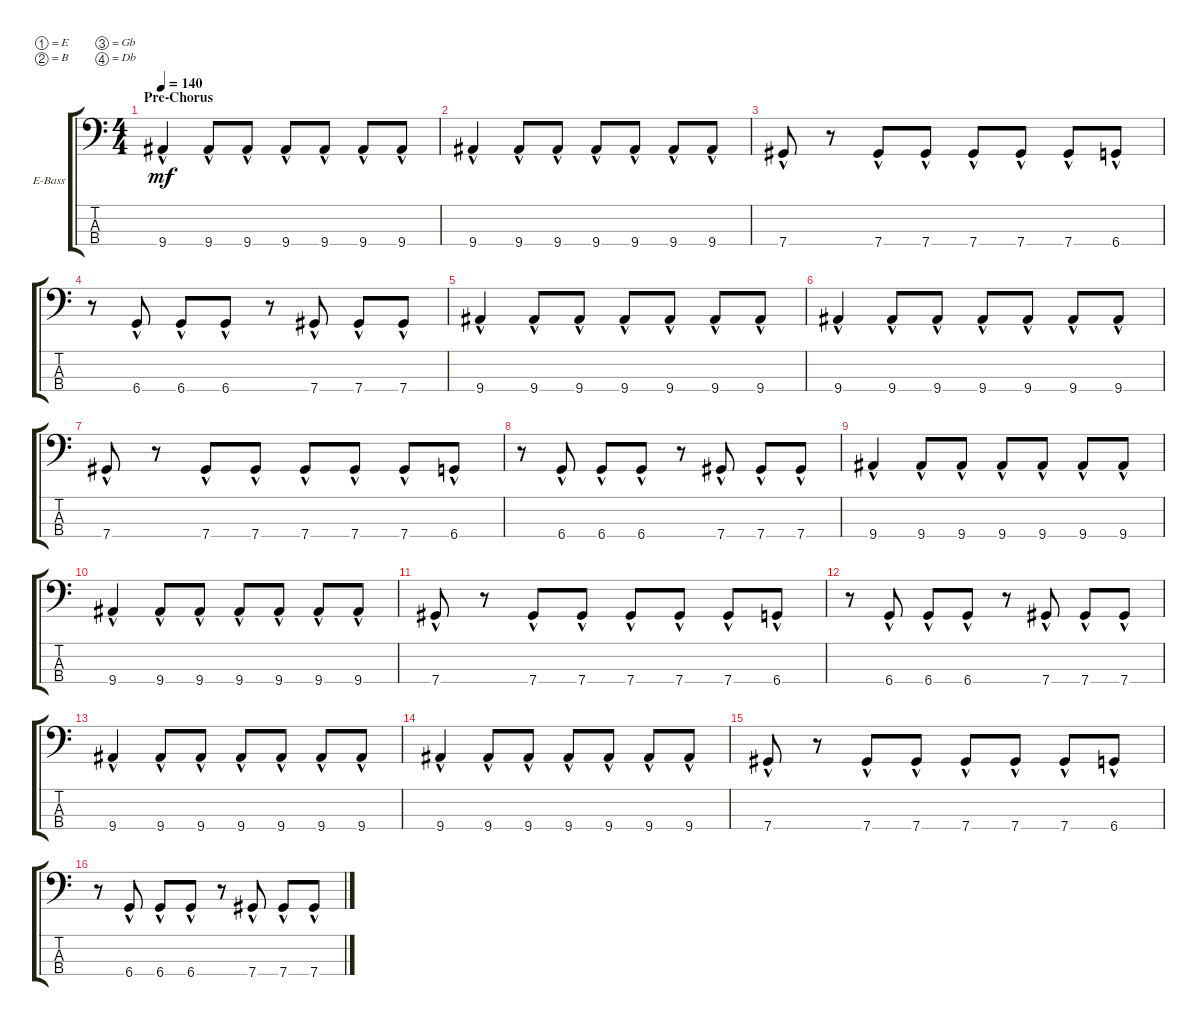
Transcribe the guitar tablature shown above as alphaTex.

\bracketExtendMode groupsimilarinstruments
\firstSystemTrackNameOrientation horizontal
\otherSystemsTrackNameOrientation horizontal
\track ("Alex" "E-Bass") {instrument electricbassfinger}
\staff {score tabs}
\tuning (E2 B1 Gb1 Db1)
\ts (4 4)
\section ("" "Pre-Chorus")
\tempo 140
\clef f4
\ks c
9.4{hac}.4{dy mf} 9.4{hac}.8 9.4{hac}.8 9.4{hac}.8 9.4{hac}.8 9.4{hac}.8 9.4{hac}.8 |
9.4{hac}.4 9.4{hac}.8 9.4{hac}.8 9.4{hac}.8 9.4{hac}.8 9.4{hac}.8 9.4{hac}.8 |
7.4{hac}.8 r.8 7.4{hac}.8 7.4{hac}.8 7.4{hac}.8 7.4{hac}.8 7.4{hac}.8 6.4{hac}.8 |
r.8 6.4{hac}.8 6.4{hac}.8 6.4{hac}.8 r.8 7.4{hac}.8 7.4{hac}.8 7.4{hac}.8 |
9.4{hac}.4 9.4{hac}.8 9.4{hac}.8 9.4{hac}.8 9.4{hac}.8 9.4{hac}.8 9.4{hac}.8 |
9.4{hac}.4 9.4{hac}.8 9.4{hac}.8 9.4{hac}.8 9.4{hac}.8 9.4{hac}.8 9.4{hac}.8 |
7.4{hac}.8 r.8 7.4{hac}.8 7.4{hac}.8 7.4{hac}.8 7.4{hac}.8 7.4{hac}.8 6.4{hac}.8 |
r.8 6.4{hac}.8 6.4{hac}.8 6.4{hac}.8 r.8 7.4{hac}.8 7.4{hac}.8 7.4{hac}.8 |
9.4{hac}.4 9.4{hac}.8 9.4{hac}.8 9.4{hac}.8 9.4{hac}.8 9.4{hac}.8 9.4{hac}.8 |
9.4{hac}.4 9.4{hac}.8 9.4{hac}.8 9.4{hac}.8 9.4{hac}.8 9.4{hac}.8 9.4{hac}.8 |
7.4{hac}.8 r.8 7.4{hac}.8 7.4{hac}.8 7.4{hac}.8 7.4{hac}.8 7.4{hac}.8 6.4{hac}.8 |
r.8 6.4{hac}.8 6.4{hac}.8 6.4{hac}.8 r.8 7.4{hac}.8 7.4{hac}.8 7.4{hac}.8 |
9.4{hac}.4 9.4{hac}.8 9.4{hac}.8 9.4{hac}.8 9.4{hac}.8 9.4{hac}.8 9.4{hac}.8 |
9.4{hac}.4 9.4{hac}.8 9.4{hac}.8 9.4{hac}.8 9.4{hac}.8 9.4{hac}.8 9.4{hac}.8 |
7.4{hac}.8 r.8 7.4{hac}.8 7.4{hac}.8 7.4{hac}.8 7.4{hac}.8 7.4{hac}.8 6.4{hac}.8 |
r.8 6.4{hac}.8 6.4{hac}.8 6.4{hac}.8 r.8 7.4{hac}.8 7.4{hac}.8 7.4{hac}.8
